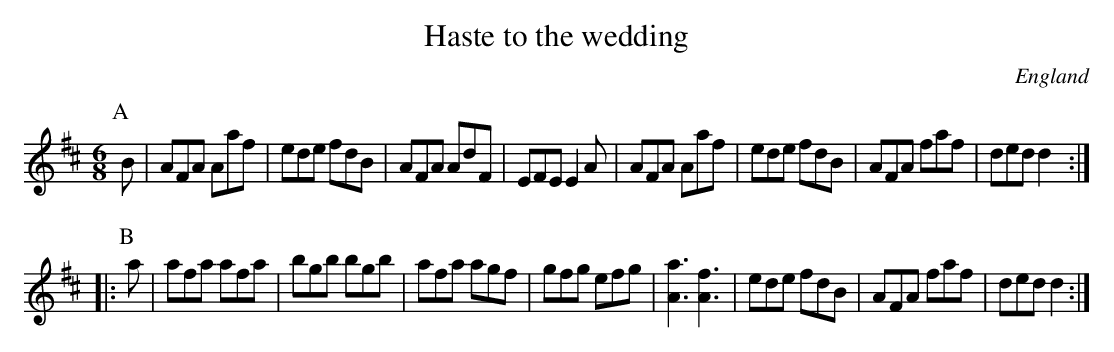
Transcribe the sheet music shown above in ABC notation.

X:1
T:Haste to the wedding
O:England
M:6/8
K:D
P:A
B|\
AFA Aaf|ede fdB|AFA AdF|EFE E2A|\
AFA Aaf|ede fdB|AFA faf|ded d2::
P:B
a|\
afa afa|bgb bgb|afa agf|gfg efg|\
[a3A3] [f3A3]  |ede fdB|AFA faf|ded d2:|
